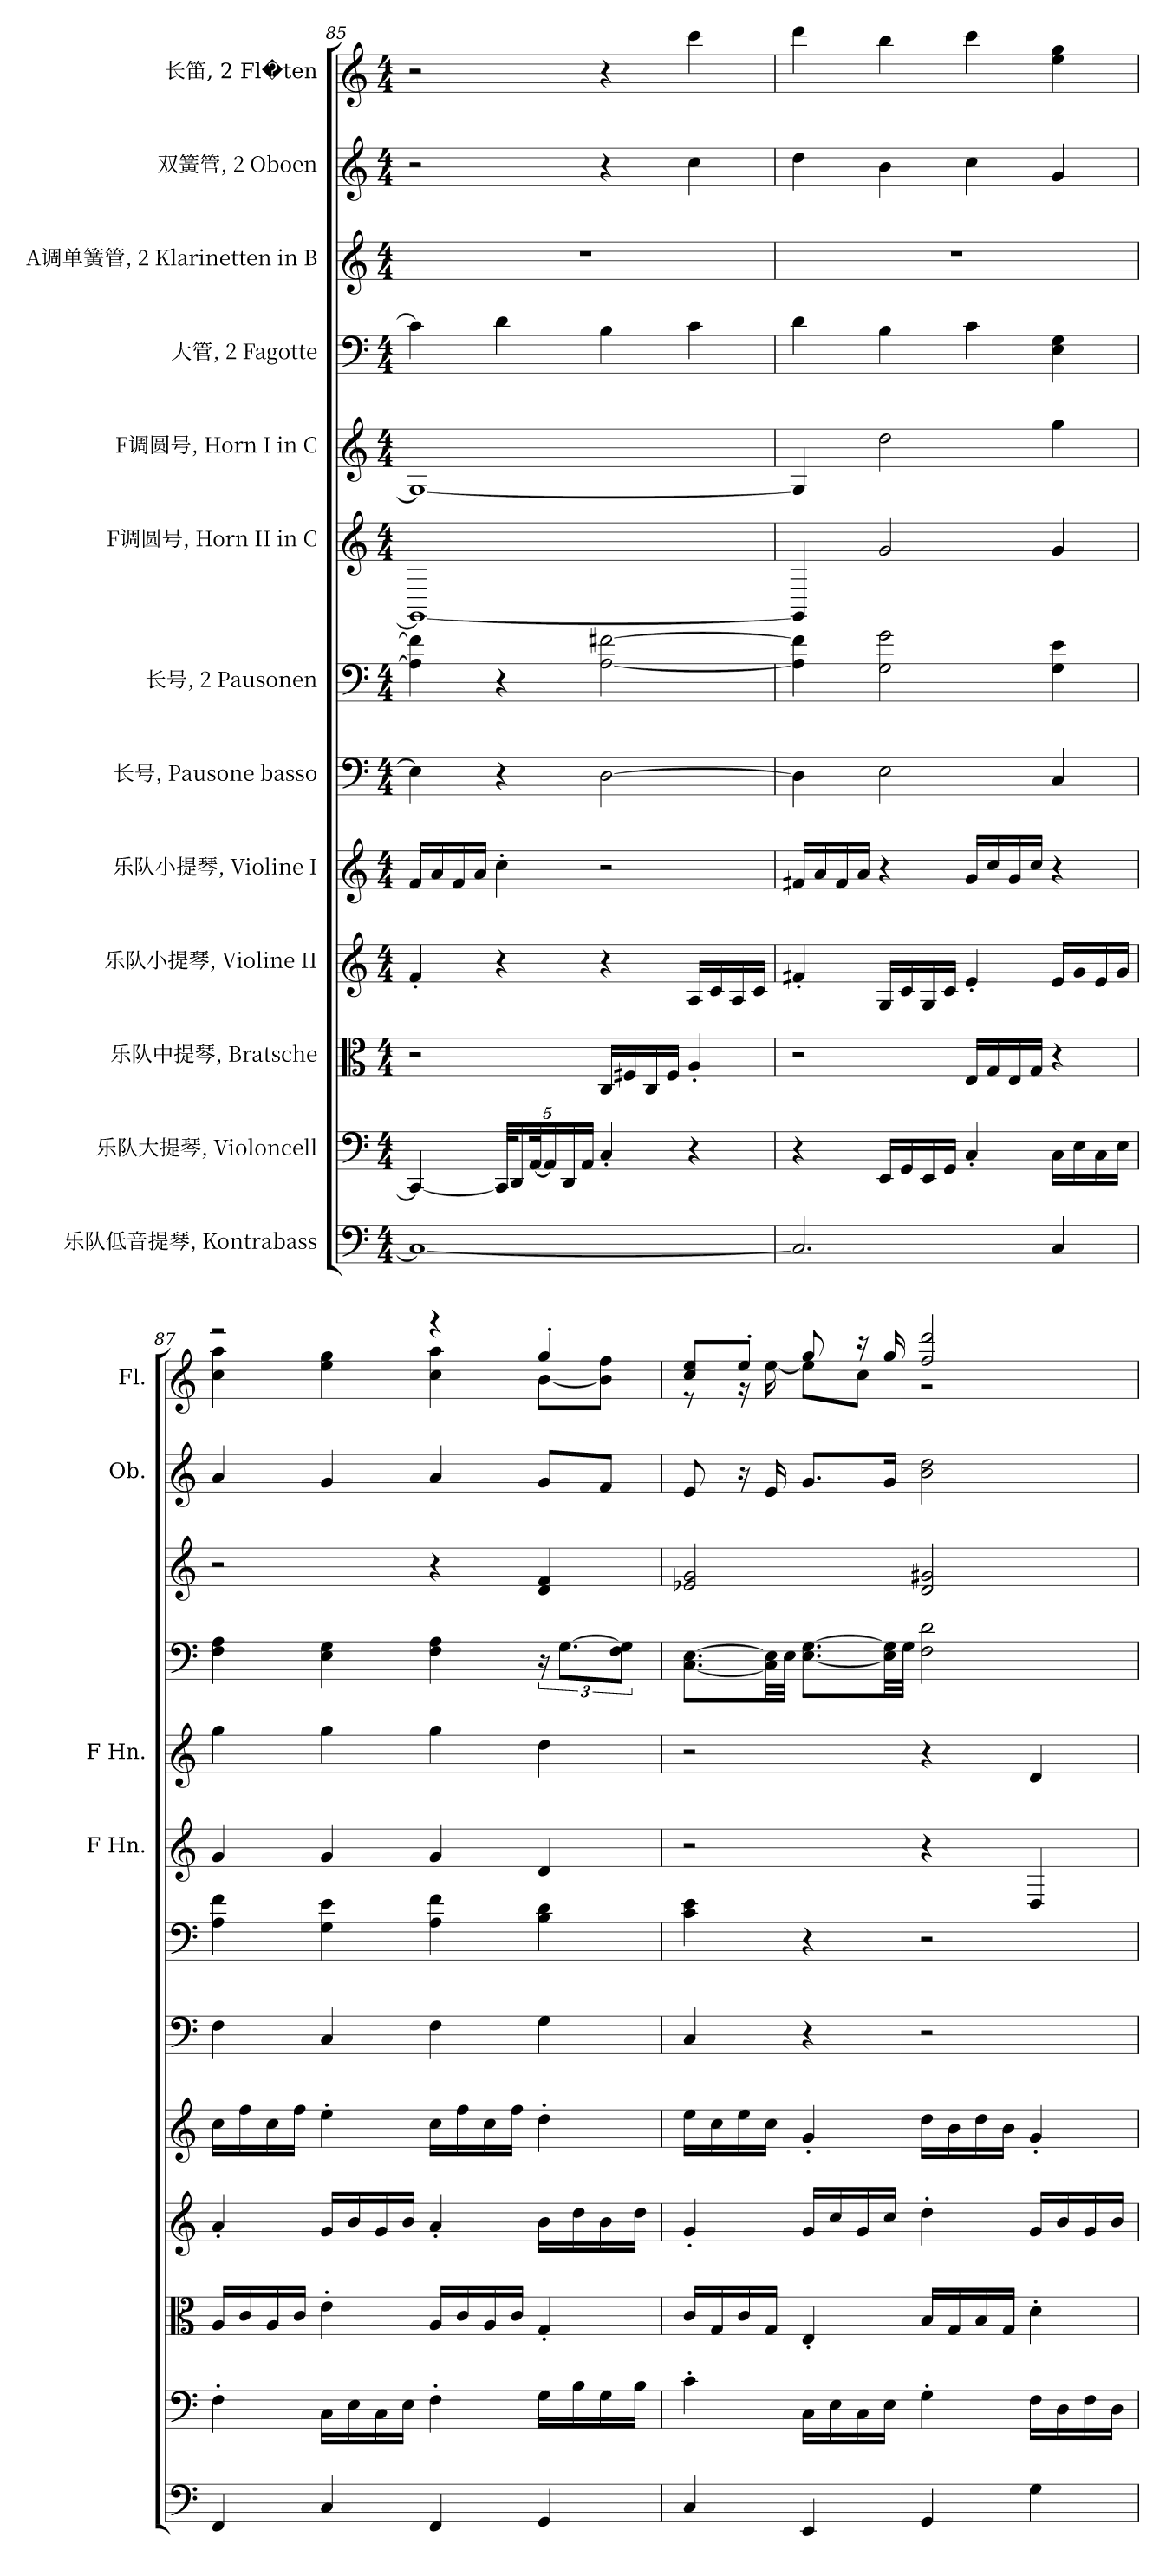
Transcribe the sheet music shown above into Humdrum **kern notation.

**kern	**kern	**kern	**kern	**kern	**kern	**kern	**kern	**kern	**kern	**kern	**kern	**kern
*part13	*part12	*part11	*part10	*part9	*part8	*part7	*part6	*part5	*part4	*part3	*part2	*part1
*staff13	*staff12	*staff11	*staff10	*staff9	*staff8	*staff7	*staff6	*staff5	*staff4	*staff3	*staff2	*staff1
*I"乐队低音提琴, Kontrabass	*I"乐队大提琴, Violoncell	*I"乐队中提琴, Bratsche	*I"乐队小提琴, Violine II	*I"乐队小提琴, Violine I	*I"长号, Pausone basso	*I"长号, 2 Pausonen	*I"F调圆号, Horn II in C	*I"F调圆号, Horn I in C	*I"大管, 2 Fagotte	*I"A调单簧管, 2 Klarinetten in B	*I"双簧管, 2 Oboen	*I"长笛, 2 Fl�ten
*	*	*	*	*	*	*	*I'F Hn.	*I'F Hn.	*	*	*I'Ob.	*I'Fl.
!!LO:PB:g=z
*clefF4	*clefF4	*clefC3	*clefG2	*clefG2	*clefF4	*clefF4	*clefG2	*clefG2	*clefF4	*clefG2	*clefG2	*clefG2
*ITrd7c12	*	*	*	*	*	*	*ITrd4c7	*ITrd4c7	*	*ITrd2c3	*	*
*k[]	*k[]	*k[]	*k[]	*k[]	*k[]	*k[]	*k[b-]	*k[b-]	*k[]	*k[f#c#g#]	*k[]	*k[]
*M4/4	*M4/4	*M4/4	*M4/4	*M4/4	*M4/4	*M4/4	*M4/4	*M4/4	*M4/4	*M4/4	*M4/4	*M4/4
=85	=85	=85	=85	=85	=85	=85	=85	=85	=85	=85	=85	=85
1CC_	4CC/_	2r	4f'/	16f/LL	4E-\]	4A\] 4f\]	1CC_	1C_	4c\]	1r	2r	2r
.	.	.	.	16a/	.	.	.	.	.	.	.	.
.	.	.	.	16f/	.	.	.	.	.	.	.	.
.	.	.	.	16a/JJ	.	.	.	.	.	.	.	.
*	*Xbrackettup	*	*	*	*	*	*	*	*	*	*	*
.	40CC/KLL]	.	4r	4cc'\	4r	4r	.	.	4d\	.	.	.
.	20DD/	.	.	.	.	.	.	.	.	.	.	.
.	[40AA/K	.	.	.	.	.	.	.	.	.	.	.
.	20AA/]	.	.	.	.	.	.	.	.	.	.	.
.	20DD/	.	.	.	.	.	.	.	.	.	.	.
.	20AA/JJ	.	.	.	.	.	.	.	.	.	.	.
.	4C'/	16C/LL	4r	2r	[2D\	[2A\ [2f#X\	.	.	4B\	.	4r	4r
.	.	16F#X/	.	.	.	.	.	.	.	.	.	.
.	.	16C/	.	.	.	.	.	.	.	.	.	.
.	.	16F#/JJ	.	.	.	.	.	.	.	.	.	.
.	4r	4A'/	16A/LL	.	.	.	.	.	4c\	.	4cc\	4ccc\
.	.	.	16c/	.	.	.	.	.	.	.	.	.
.	.	.	16A/	.	.	.	.	.	.	.	.	.
.	.	.	16c/JJ	.	.	.	.	.	.	.	.	.
=86	=86	=86	=86	=86	=86	=86	=86	=86	=86	=86	=86	=86
2.CC/]	4r	2r	4f#X'/	16f#X/LL	4D\]	4A\] 4f#\]	4CC/]	4C/]	4d\	1r	4dd\	4ddd\
.	.	.	.	16a/	.	.	.	.	.	.	.	.
.	.	.	.	16f#/	.	.	.	.	.	.	.	.
.	.	.	.	16a/JJ	.	.	.	.	.	.	.	.
.	16EE/LL	.	16G/LL	4r	2E\	2G\ 2g\	2c/	2g\	4B\	.	4b\	4bb\
.	16GG/	.	16c/	.	.	.	.	.	.	.	.	.
.	16EE/	.	16G/	.	.	.	.	.	.	.	.	.
.	16GG/JJ	.	16c/JJ	.	.	.	.	.	.	.	.	.
.	4C'/	16E/LL	4e'/	16g/LL	.	.	.	.	4c\	.	4cc\	4ccc\
.	.	16G/	.	16cc/	.	.	.	.	.	.	.	.
.	.	16E/	.	16g/	.	.	.	.	.	.	.	.
.	.	16G/JJ	.	16cc/JJ	.	.	.	.	.	.	.	.
4CC/	16C\LL	4r	16e/LL	4r	4C/	4G\ 4e\	4c/	4cc\	4E\ 4G\	.	4g/	4ee\ 4gg\
.	16E\	.	16g/	.	.	.	.	.	.	.	.	.
.	16C\	.	16e/	.	.	.	.	.	.	.	.	.
.	16E\JJ	.	16g/JJ	.	.	.	.	.	.	.	.	.
!!LO:PB:g=z
=87	=87	=87	=87	=87	=87	=87	=87	=87	=87	=87	=87	=87
*	*	*	*	*	*	*	*	*	*	*	*	*^
4FFF/	4F'\	16A/LL	4a'/	16cc\LL	4F\	4A\ 4f\	4c/	4cc\	4F\ 4A\	2r	4a/	2r	4cc\ 4aa\
.	.	16c/	.	16ff\	.	.	.	.	.	.	.	.	.
.	.	16A/	.	16cc\	.	.	.	.	.	.	.	.	.
.	.	16c/JJ	.	16ff\JJ	.	.	.	.	.	.	.	.	.
4CC/	16C\LL	4e'\	16g/LL	4ee'\	4C/	4G\ 4e\	4c/	4cc\	4E\ 4G\	.	4g/	.	4ee\ 4gg\
.	16E\	.	16b/	.	.	.	.	.	.	.	.	.	.
.	16C\	.	16g/	.	.	.	.	.	.	.	.	.	.
.	16E\JJ	.	16b/JJ	.	.	.	.	.	.	.	.	.	.
4FFF/	4F'\	16A/LL	4a'/	16cc\LL	4F\	4A\ 4f\	4c/	4cc\	4F\ 4A\	4r	4a/	4r	4cc\ 4aa\
.	.	16c/	.	16ff\	.	.	.	.	.	.	.	.	.
.	.	16A/	.	16cc\	.	.	.	.	.	.	.	.	.
.	.	16c/JJ	.	16ff\JJ	.	.	.	.	.	.	.	.	.
4GGG/	16G\LL	4G'/	16b\LL	4dd'\	4G\	4B\ 4d\	4G/	4g\	24r	4B/ 4d/	8g/L	4gg'/	[8b\L
.	.	.	.	.	.	.	.	.	[12.G\L	.	.	.	.
.	16B\	.	16dd\	.	.	.	.	.	.	.	.	.	.
.	16G\	.	16b\	.	.	.	.	.	.	.	8f/J	.	8b\] 8ff\J
.	.	.	.	.	.	.	.	.	12F\ 12G\]J	.	.	.	.
.	16B\JJ	.	16dd\JJ	.	.	.	.	.	.	.	.	.	.
=88	=88	=88	=88	=88	=88	=88	=88	=88	=88	=88	=88	=88	=88
4CC/	4c'\	16c/LL	4g'/	16ee\LL	4C/	4c\ 4e\	2r	2r	[8.C\ [8.E\L	2cn/ 2e/	8e/	8cc/ 8ee/L	8r
.	.	16G/	.	16cc\	.	.	.	.	.	.	.	.	.
.	.	16c/	.	16ee\	.	.	.	.	.	.	16r	8ee'/J	16r
.	.	16G/JJ	.	16cc\JJ	.	.	.	.	32C\] 32E\]LL	.	16e/	.	[16ee\
.	.	.	.	.	.	.	.	.	32E\JJJ	.	.	.	.
4EEE/	16C\LL	4E'/	16g/LL	4g'/	4r	4r	.	.	[8.E\ [8.G\L	.	8.g/L	8gg/	8ee\L]
.	16E\	.	16cc/	.	.	.	.	.	.	.	.	.	.
.	16C\	.	16g/	.	.	.	.	.	.	.	.	16r	8cc\J
.	16E\JJ	.	16cc/JJ	.	.	.	.	.	32E\] 32G\]LL	.	16g/Jk	16gg/	.
.	.	.	.	.	.	.	.	.	32G\JJJ	.	.	.	.
4GGG/	4G'\	16B/LL	4dd'\	16dd\LL	2r	2r	4r	4r	2F\ 2d\	2B/ 2e#X/	2b\ 2dd\	2ff/ 2ddd/	2r
.	.	16G/	.	16b\	.	.	.	.	.	.	.	.	.
.	.	16B/	.	16dd\	.	.	.	.	.	.	.	.	.
.	.	16G/JJ	.	16b\JJ	.	.	.	.	.	.	.	.	.
4GG\	16F\LL	4d'\	16g/LL	4g'/	.	.	4GG/	4G/	.	.	.	.	.
.	16D\	.	16b/	.	.	.	.	.	.	.	.	.	.
.	16F\	.	16g/	.	.	.	.	.	.	.	.	.	.
.	16D\JJ	.	16b/JJ	.	.	.	.	.	.	.	.	.	.
*	*	*	*	*	*	*	*	*	*	*	*	*v	*v
=	=	=	=	=	=	=	=	=	=	=	=	=
*-	*-	*-	*-	*-	*-	*-	*-	*-	*-	*-	*-	*-
